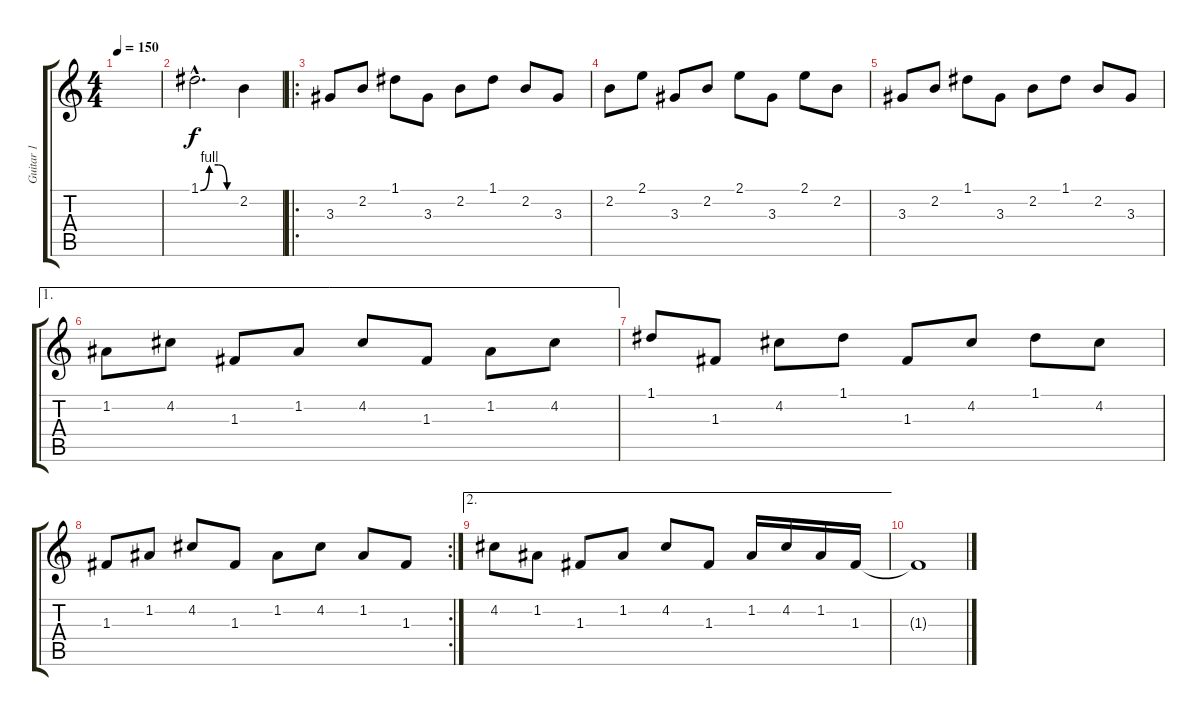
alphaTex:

\track ("Guitar 1" "Guitar 1") {instrument distortionguitar}
\staff {score tabs}
\tuning (D4 A3 F3 C3 G2 D2) {hide}
\ts (4 4)
\tempo 150
\clef g2
\ks c
|
1.1{be (custom 0 0 15 4 30 4 45 0 60 0) hac}.2{d} 2.2.4 |
\ro
3.3.8 2.2.8 1.1.8 3.3.8 2.2.8 1.1.8 2.2.8 3.3.8 |
2.2.8 2.1.8 3.3.8 2.2.8 2.1.8 3.3.8 2.1.8 2.2.8 |
3.3.8 2.2.8 1.1.8 3.3.8 2.2.8 1.1.8 2.2.8 3.3.8 |
\ae 1
1.2.8 4.2.8 1.3.8 1.2.8 4.2.8 1.3.8 1.2.8 4.2.8 |
1.1.8 1.3.8 4.2.8 1.1.8 1.3.8 4.2.8 1.1.8 4.2.8 |
\rc 2
1.3.8 1.2.8 4.2.8 1.3.8 1.2.8 4.2.8 1.2.8 1.3.8 |
\ae 2
4.2.8 1.2.8 1.3.8 1.2.8 4.2.8 1.3.8 1.2.16 4.2.16 1.2.16 1.3.16 |
1.3{t}.1
